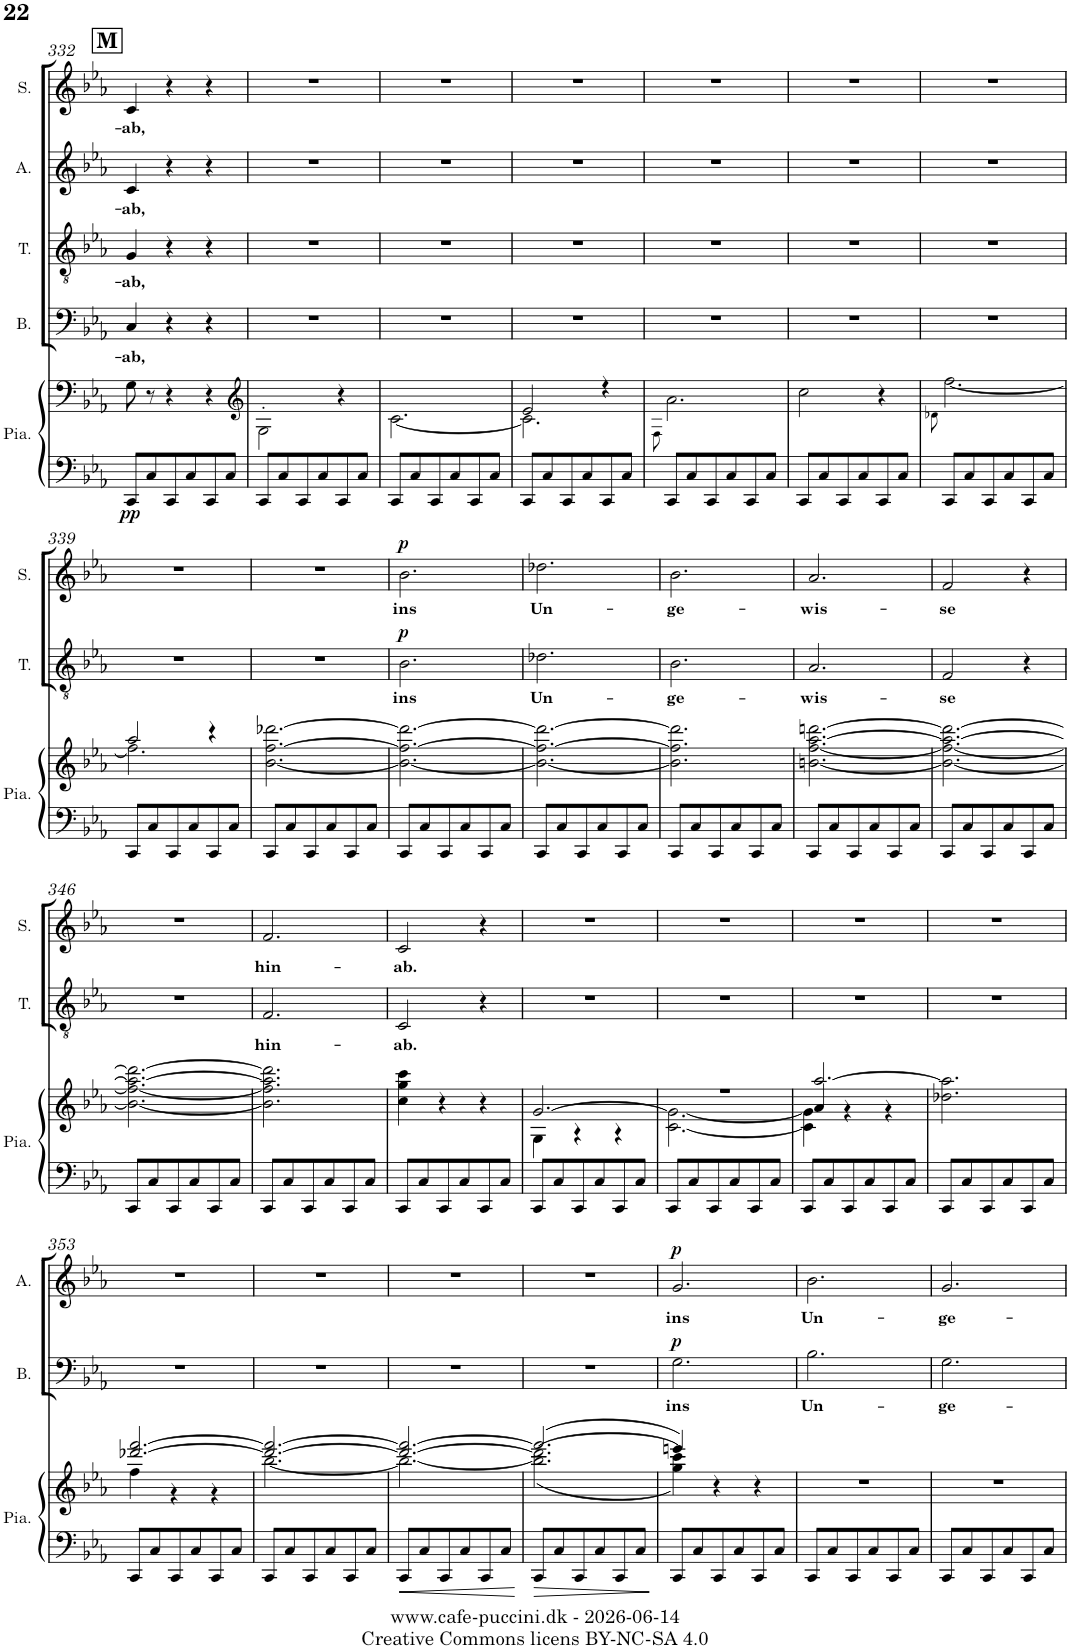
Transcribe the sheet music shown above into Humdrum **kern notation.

**kern	**kern	**dynam	**kern	**text	**dynam	**kern	**text	**dynam	**kern	**text	**dynam	**kern	**text	**dynam
*part5	*part5	*part5	*part4	*part4	*part4	*part3	*part3	*part3	*part2	*part2	*part2	*part1	*part1	*part1
*staff6	*staff5	*staff5/6	*staff4	*staff4	*staff4	*staff3	*staff3	*staff3	*staff2	*staff2	*staff2	*staff1	*staff1	*staff1
*I"Piano	*	*	*I"Basse	*	*	*I"Ténor	*	*	*I"Alto	*	*	*I"Soprano	*	*
*I'Pia.	*	*	*I'B.	*	*	*I'T.	*	*	*I'A.	*	*	*I'S.	*	*
!!LO:PB:g=z
*clefF4	*clefF4	*	*clefF4	*	*	*clefGv2	*	*	*clefG2	*	*	*clefG2	*	*
*k[b-e-a-]	*k[b-e-a-]	*	*k[b-e-a-]	*	*	*k[b-e-a-]	*	*	*k[b-e-a-]	*	*	*k[b-e-a-]	*	*
*M3/4	*M3/4	*	*M3/4	*	*	*M3/4	*	*	*M3/4	*	*	*M3/4	*	*
!!LO:REH:place=s1:a:B:cj:fs=14:t=M
=332	=332	=332	=332	=332	=332	=332	=332	=332	=332	=332	=332	=332	=332	=332
!	!	!LO:DY:b=2	!	!LO:LY:b	!	!	!LO:LY:b	!	!	!LO:LY:b	!	!	!LO:LY:b	!
8CC/L	8G\	pp	4C/	-ab,	.	4G/	-ab,	.	4c/	-ab,	.	4c/	-ab,	.
8C/	8r	.	.	.	.	.	.	.	.	.	.	.	.	.
8CC/	4r	.	4r	.	.	4r	.	.	4r	.	.	4r	.	.
8C/	.	.	.	.	.	.	.	.	.	.	.	.	.	.
8CC/	4r	.	4r	.	.	4r	.	.	4r	.	.	4r	.	.
8C/J	.	.	.	.	.	.	.	.	.	.	.	.	.	.
=333	=333	=333	=333	=333	=333	=333	=333	=333	=333	=333	=333	=333	=333	=333
*	*clefG2	*	*	*	*	*	*	*	*	*	*	*	*	*
8CC/L	2G'\	.	2.r	.	.	2.r	.	.	2.r	.	.	2.r	.	.
8C/	.	.	.	.	.	.	.	.	.	.	.	.	.	.
8CC/	.	.	.	.	.	.	.	.	.	.	.	.	.	.
8C/	.	.	.	.	.	.	.	.	.	.	.	.	.	.
8CC/	4r	.	.	.	.	.	.	.	.	.	.	.	.	.
8C/J	.	.	.	.	.	.	.	.	.	.	.	.	.	.
=334	=334	=334	=334	=334	=334	=334	=334	=334	=334	=334	=334	=334	=334	=334
8CC/L	[2.c\	.	2.r	.	.	2.r	.	.	2.r	.	.	2.r	.	.
8C/	.	.	.	.	.	.	.	.	.	.	.	.	.	.
8CC/	.	.	.	.	.	.	.	.	.	.	.	.	.	.
8C/	.	.	.	.	.	.	.	.	.	.	.	.	.	.
8CC/	.	.	.	.	.	.	.	.	.	.	.	.	.	.
8C/J	.	.	.	.	.	.	.	.	.	.	.	.	.	.
=335	=335	=335	=335	=335	=335	=335	=335	=335	=335	=335	=335	=335	=335	=335
*	*^	*	*	*	*	*	*	*	*	*	*	*	*	*
8CC/L	2e-/	2.c\]	.	2.r	.	.	2.r	.	.	2.r	.	.	2.r	.	.
8C/	.	.	.	.	.	.	.	.	.	.	.	.	.	.	.
8CC/	.	.	.	.	.	.	.	.	.	.	.	.	.	.	.
8C/	.	.	.	.	.	.	.	.	.	.	.	.	.	.	.
8CC/	4r	.	.	.	.	.	.	.	.	.	.	.	.	.	.
8C/J	.	.	.	.	.	.	.	.	.	.	.	.	.	.	.
=336	=336	=336	=336	=336	=336	=336	=336	=336	=336	=336	=336	=336	=336	=336	=336
.	.	8qF\	.	.	.	.	.	.	.	.	.	.	.	.	.
8CC/L	2.ryy	2.a-\	.	2.r	.	.	2.r	.	.	2.r	.	.	2.r	.	.
8C/	.	.	.	.	.	.	.	.	.	.	.	.	.	.	.
8CC/	.	.	.	.	.	.	.	.	.	.	.	.	.	.	.
8C/	.	.	.	.	.	.	.	.	.	.	.	.	.	.	.
8CC/	.	.	.	.	.	.	.	.	.	.	.	.	.	.	.
8C/J	.	.	.	.	.	.	.	.	.	.	.	.	.	.	.
*	*v	*v	*	*	*	*	*	*	*	*	*	*	*	*	*
=337	=337	=337	=337	=337	=337	=337	=337	=337	=337	=337	=337	=337	=337	=337
8CC/L	2cc\	.	2.r	.	.	2.r	.	.	2.r	.	.	2.r	.	.
8C/	.	.	.	.	.	.	.	.	.	.	.	.	.	.
8CC/	.	.	.	.	.	.	.	.	.	.	.	.	.	.
8C/	.	.	.	.	.	.	.	.	.	.	.	.	.	.
8CC/	4r	.	.	.	.	.	.	.	.	.	.	.	.	.
8C/J	.	.	.	.	.	.	.	.	.	.	.	.	.	.
=338	=338	=338	=338	=338	=338	=338	=338	=338	=338	=338	=338	=338	=338	=338
*	*^	*	*	*	*	*	*	*	*	*	*	*	*	*
.	.	8qd-X\	.	.	.	.	.	.	.	.	.	.	.	.	.
8CC/L	2.ryy	[2.ff\	.	2.r	.	.	2.r	.	.	2.r	.	.	2.r	.	.
8C/	.	.	.	.	.	.	.	.	.	.	.	.	.	.	.
8CC/	.	.	.	.	.	.	.	.	.	.	.	.	.	.	.
8C/	.	.	.	.	.	.	.	.	.	.	.	.	.	.	.
8CC/	.	.	.	.	.	.	.	.	.	.	.	.	.	.	.
8C/J	.	.	.	.	.	.	.	.	.	.	.	.	.	.	.
!!LO:LB:g=z
=339	=339	=339	=339	=339	=339	=339	=339	=339	=339	=339	=339	=339	=339	=339	=339
8CC/L	2aa-/	2.ff\]	.	2.r	.	.	2.r	.	.	2.r	.	.	2.r	.	.
8C/	.	.	.	.	.	.	.	.	.	.	.	.	.	.	.
8CC/	.	.	.	.	.	.	.	.	.	.	.	.	.	.	.
8C/	.	.	.	.	.	.	.	.	.	.	.	.	.	.	.
8CC/	4r	.	.	.	.	.	.	.	.	.	.	.	.	.	.
8C/J	.	.	.	.	.	.	.	.	.	.	.	.	.	.	.
*	*v	*v	*	*	*	*	*	*	*	*	*	*	*	*	*
=340	=340	=340	=340	=340	=340	=340	=340	=340	=340	=340	=340	=340	=340	=340
8CC/L	[2.b-\ [2.ff\ [2.ddd-X\	.	2.r	.	.	2.r	.	.	2.r	.	.	2.r	.	.
8C/	.	.	.	.	.	.	.	.	.	.	.	.	.	.
8CC/	.	.	.	.	.	.	.	.	.	.	.	.	.	.
8C/	.	.	.	.	.	.	.	.	.	.	.	.	.	.
8CC/	.	.	.	.	.	.	.	.	.	.	.	.	.	.
8C/J	.	.	.	.	.	.	.	.	.	.	.	.	.	.
=341	=341	=341	=341	=341	=341	=341	=341	=341	=341	=341	=341	=341	=341	=341
!	!	!	!	!	!	!	!LO:LY:b	!LO:DY:a	!	!	!	!	!LO:LY:b	!LO:DY:a
8CC/L	2.b-\_ 2.ff\_ 2.ddd-\_	.	2.r	.	.	2.B-\	ins	p	2.r	.	.	2.b-\	ins	p
8C/	.	.	.	.	.	.	.	.	.	.	.	.	.	.
8CC/	.	.	.	.	.	.	.	.	.	.	.	.	.	.
8C/	.	.	.	.	.	.	.	.	.	.	.	.	.	.
8CC/	.	.	.	.	.	.	.	.	.	.	.	.	.	.
8C/J	.	.	.	.	.	.	.	.	.	.	.	.	.	.
=342	=342	=342	=342	=342	=342	=342	=342	=342	=342	=342	=342	=342	=342	=342
!	!	!	!	!	!	!	!LO:LY:b	!	!	!	!	!	!LO:LY:b	!
8CC/L	2.b-\_ 2.ff\_ 2.ddd-\_	.	2.r	.	.	2.d-X\	Un-	.	2.r	.	.	2.dd-X\	Un-	.
8C/	.	.	.	.	.	.	.	.	.	.	.	.	.	.
8CC/	.	.	.	.	.	.	.	.	.	.	.	.	.	.
8C/	.	.	.	.	.	.	.	.	.	.	.	.	.	.
8CC/	.	.	.	.	.	.	.	.	.	.	.	.	.	.
8C/J	.	.	.	.	.	.	.	.	.	.	.	.	.	.
=343	=343	=343	=343	=343	=343	=343	=343	=343	=343	=343	=343	=343	=343	=343
!	!	!	!	!	!	!	!LO:LY:b	!	!	!	!	!	!LO:LY:b	!
8CC/L	2.b-\] 2.ff\] 2.ddd-\]	.	2.r	.	.	2.B-\	-ge-	.	2.r	.	.	2.b-\	-ge-	.
8C/	.	.	.	.	.	.	.	.	.	.	.	.	.	.
8CC/	.	.	.	.	.	.	.	.	.	.	.	.	.	.
8C/	.	.	.	.	.	.	.	.	.	.	.	.	.	.
8CC/	.	.	.	.	.	.	.	.	.	.	.	.	.	.
8C/J	.	.	.	.	.	.	.	.	.	.	.	.	.	.
=344	=344	=344	=344	=344	=344	=344	=344	=344	=344	=344	=344	=344	=344	=344
!	!	!	!	!	!	!	!LO:LY:b	!	!	!	!	!	!LO:LY:b	!
8CC/L	[2.bn\ [2.ff\ [2.aa-\ [2.dddn\	.	2.r	.	.	2.A-/	-wis-	.	2.r	.	.	2.a-/	-wis-	.
8C/	.	.	.	.	.	.	.	.	.	.	.	.	.	.
8CC/	.	.	.	.	.	.	.	.	.	.	.	.	.	.
8C/	.	.	.	.	.	.	.	.	.	.	.	.	.	.
8CC/	.	.	.	.	.	.	.	.	.	.	.	.	.	.
8C/J	.	.	.	.	.	.	.	.	.	.	.	.	.	.
=345	=345	=345	=345	=345	=345	=345	=345	=345	=345	=345	=345	=345	=345	=345
!	!	!	!	!	!	!	!LO:LY:b	!	!	!	!	!	!LO:LY:b	!
8CC/L	2.b\_ 2.ff\_ 2.aa-\_ 2.ddd\_	.	2.r	.	.	2F/	-se	.	2.r	.	.	2f/	-se	.
8C/	.	.	.	.	.	.	.	.	.	.	.	.	.	.
8CC/	.	.	.	.	.	.	.	.	.	.	.	.	.	.
8C/	.	.	.	.	.	.	.	.	.	.	.	.	.	.
8CC/	.	.	.	.	.	4r	.	.	.	.	.	4r	.	.
8C/J	.	.	.	.	.	.	.	.	.	.	.	.	.	.
!!LO:LB:g=z
=346	=346	=346	=346	=346	=346	=346	=346	=346	=346	=346	=346	=346	=346	=346
8CC/L	2.b\_ 2.ff\_ 2.aa-\_ 2.ddd\_	.	2.r	.	.	2.r	.	.	2.r	.	.	2.r	.	.
8C/	.	.	.	.	.	.	.	.	.	.	.	.	.	.
8CC/	.	.	.	.	.	.	.	.	.	.	.	.	.	.
8C/	.	.	.	.	.	.	.	.	.	.	.	.	.	.
8CC/	.	.	.	.	.	.	.	.	.	.	.	.	.	.
8C/J	.	.	.	.	.	.	.	.	.	.	.	.	.	.
=347	=347	=347	=347	=347	=347	=347	=347	=347	=347	=347	=347	=347	=347	=347
!	!	!	!	!	!	!	!LO:LY:b	!	!	!	!	!	!LO:LY:b	!
8CC/L	2.b\] 2.ff\] 2.aa-\] 2.ddd\]	.	2.r	.	.	2.F/	hin-	.	2.r	.	.	2.f/	hin-	.
8C/	.	.	.	.	.	.	.	.	.	.	.	.	.	.
8CC/	.	.	.	.	.	.	.	.	.	.	.	.	.	.
8C/	.	.	.	.	.	.	.	.	.	.	.	.	.	.
8CC/	.	.	.	.	.	.	.	.	.	.	.	.	.	.
8C/J	.	.	.	.	.	.	.	.	.	.	.	.	.	.
=348	=348	=348	=348	=348	=348	=348	=348	=348	=348	=348	=348	=348	=348	=348
!	!	!	!	!	!	!	!LO:LY:b	!	!	!	!	!	!LO:LY:b	!
8CC/L	4cc\ 4gg\ 4ccc\	.	2.r	.	.	2C/	-ab.	.	2.r	.	.	2c/	-ab.	.
8C/	.	.	.	.	.	.	.	.	.	.	.	.	.	.
8CC/	4r	.	.	.	.	.	.	.	.	.	.	.	.	.
8C/	.	.	.	.	.	.	.	.	.	.	.	.	.	.
8CC/	4r	.	.	.	.	4r	.	.	.	.	.	4r	.	.
8C/J	.	.	.	.	.	.	.	.	.	.	.	.	.	.
=349	=349	=349	=349	=349	=349	=349	=349	=349	=349	=349	=349	=349	=349	=349
*	*^	*	*	*	*	*	*	*	*	*	*	*	*	*
8CC/L	[2.g/	4G\	.	2.r	.	.	2.r	.	.	2.r	.	.	2.r	.	.
8C/	.	.	.	.	.	.	.	.	.	.	.	.	.	.	.
8CC/	.	4r	.	.	.	.	.	.	.	.	.	.	.	.	.
8C/	.	.	.	.	.	.	.	.	.	.	.	.	.	.	.
8CC/	.	4r	.	.	.	.	.	.	.	.	.	.	.	.	.
8C/J	.	.	.	.	.	.	.	.	.	.	.	.	.	.	.
=350	=350	=350	=350	=350	=350	=350	=350	=350	=350	=350	=350	=350	=350	=350	=350
8CC/L	2.r	[2.c\ 2.g\_	.	2.r	.	.	2.r	.	.	2.r	.	.	2.r	.	.
8C/	.	.	.	.	.	.	.	.	.	.	.	.	.	.	.
8CC/	.	.	.	.	.	.	.	.	.	.	.	.	.	.	.
8C/	.	.	.	.	.	.	.	.	.	.	.	.	.	.	.
8CC/	.	.	.	.	.	.	.	.	.	.	.	.	.	.	.
8C/J	.	.	.	.	.	.	.	.	.	.	.	.	.	.	.
=351	=351	=351	=351	=351	=351	=351	=351	=351	=351	=351	=351	=351	=351	=351	=351
*	*	*^	*	*	*	*	*	*	*	*	*	*	*	*	*
8CC/L	[2.aa-/	4c\] 4g\]	4a-/	.	2.r	.	.	2.r	.	.	2.r	.	.	2.r	.	.
8C/	.	.	.	.	.	.	.	.	.	.	.	.	.	.	.	.
8CC/	.	4r	2ryy	.	.	.	.	.	.	.	.	.	.	.	.	.
8C/	.	.	.	.	.	.	.	.	.	.	.	.	.	.	.	.
8CC/	.	4r	.	.	.	.	.	.	.	.	.	.	.	.	.	.
8C/J	.	.	.	.	.	.	.	.	.	.	.	.	.	.	.	.
*	*v	*v	*v	*	*	*	*	*	*	*	*	*	*	*	*	*
=352	=352	=352	=352	=352	=352	=352	=352	=352	=352	=352	=352	=352	=352	=352
8CC/L	2.dd-X\ 2.aa-\]	.	2.r	.	.	2.r	.	.	2.r	.	.	2.r	.	.
8C/	.	.	.	.	.	.	.	.	.	.	.	.	.	.
8CC/	.	.	.	.	.	.	.	.	.	.	.	.	.	.
8C/	.	.	.	.	.	.	.	.	.	.	.	.	.	.
8CC/	.	.	.	.	.	.	.	.	.	.	.	.	.	.
8C/J	.	.	.	.	.	.	.	.	.	.	.	.	.	.
!!LO:LB:g=z
=353	=353	=353	=353	=353	=353	=353	=353	=353	=353	=353	=353	=353	=353	=353
*	*^	*	*	*	*	*	*	*	*	*	*	*	*	*
8CC/L	[2.ddd-X/ [2.fff/	4ff\	.	2.r	.	.	2.r	.	.	2.r	.	.	2.r	.	.
8C/	.	.	.	.	.	.	.	.	.	.	.	.	.	.	.
8CC/	.	4r	.	.	.	.	.	.	.	.	.	.	.	.	.
8C/	.	.	.	.	.	.	.	.	.	.	.	.	.	.	.
8CC/	.	4r	.	.	.	.	.	.	.	.	.	.	.	.	.
8C/J	.	.	.	.	.	.	.	.	.	.	.	.	.	.	.
=354	=354	=354	=354	=354	=354	=354	=354	=354	=354	=354	=354	=354	=354	=354	=354
8CC/L	2.ddd-/_ 2.fff/_	[2.bb-\	.	2.r	.	.	2.r	.	.	2.r	.	.	2.r	.	.
8C/	.	.	.	.	.	.	.	.	.	.	.	.	.	.	.
8CC/	.	.	.	.	.	.	.	.	.	.	.	.	.	.	.
8C/	.	.	.	.	.	.	.	.	.	.	.	.	.	.	.
8CC/	.	.	.	.	.	.	.	.	.	.	.	.	.	.	.
8C/J	.	.	.	.	.	.	.	.	.	.	.	.	.	.	.
=355	=355	=355	=355	=355	=355	=355	=355	=355	=355	=355	=355	=355	=355	=355	=355
8CC/L	2.ddd-/_ 2.fff/_	2.bb-\_	.	2.r	.	.	2.r	.	.	2.r	.	.	2.r	.	.
8C/	.	.	.	.	.	.	.	.	.	.	.	.	.	.	.
8CC/	.	.	.	.	.	.	.	.	.	.	.	.	.	.	.
8C/	.	.	.	.	.	.	.	.	.	.	.	.	.	.	.
8CC/	.	.	.	.	.	.	.	.	.	.	.	.	.	.	.
8C/J	.	.	.	.	.	.	.	.	.	.	.	.	.	.	.
=356	=356	=356	=356	=356	=356	=356	=356	=356	=356	=356	=356	=356	=356	=356	=356
8CC/L	(>2.fff/]	(>(<2.bb-\] 2.ddd-\]	.	2.r	.	.	2.r	.	.	2.r	.	.	2.r	.	.
8C/	.	.	.	.	.	.	.	.	.	.	.	.	.	.	.
8CC/	.	.	.	.	.	.	.	.	.	.	.	.	.	.	.
8C/	.	.	.	.	.	.	.	.	.	.	.	.	.	.	.
8CC/	.	.	.	.	.	.	.	.	.	.	.	.	.	.	.
8C/J	.	.	.	.	.	.	.	.	.	.	.	.	.	.	.
=357	=357	=357	=357	=357	=357	=357	=357	=357	=357	=357	=357	=357	=357	=357	=357
!	!	!	!	!	!LO:LY:b	!LO:DY:a	!	!	!	!	!LO:LY:b	!LO:DY:a	!	!	!
8CC/L	4eeen/)	4gg\ 4ccc\))	.	2.G\	ins	p	2.r	.	.	2.g/	ins	p	2.r	.	.
8C/	.	.	.	.	.	.	.	.	.	.	.	.	.	.	.
8CC/	4r	4ryy	.	.	.	.	.	.	.	.	.	.	.	.	.
8C/	.	.	.	.	.	.	.	.	.	.	.	.	.	.	.
8CC/	4r	4ryy	.	.	.	.	.	.	.	.	.	.	.	.	.
8C/J	.	.	.	.	.	.	.	.	.	.	.	.	.	.	.
*	*v	*v	*	*	*	*	*	*	*	*	*	*	*	*	*
=358	=358	=358	=358	=358	=358	=358	=358	=358	=358	=358	=358	=358	=358	=358
!	!	!	!	!LO:LY:b	!	!	!	!	!	!LO:LY:b	!	!	!	!
8CC/L	2.r	.	2.B-\	Un-	.	2.r	.	.	2.b-\	Un-	.	2.r	.	.
8C/	.	.	.	.	.	.	.	.	.	.	.	.	.	.
8CC/	.	.	.	.	.	.	.	.	.	.	.	.	.	.
8C/	.	.	.	.	.	.	.	.	.	.	.	.	.	.
8CC/	.	.	.	.	.	.	.	.	.	.	.	.	.	.
8C/J	.	.	.	.	.	.	.	.	.	.	.	.	.	.
=359	=359	=359	=359	=359	=359	=359	=359	=359	=359	=359	=359	=359	=359	=359
!	!	!	!	!LO:LY:b	!	!	!	!	!	!LO:LY:b	!	!	!	!
8CC/L	2.r	.	2.G\	-ge-	.	2.r	.	.	2.g/	-ge-	.	2.r	.	.
8C/	.	.	.	.	.	.	.	.	.	.	.	.	.	.
8CC/	.	.	.	.	.	.	.	.	.	.	.	.	.	.
8C/	.	.	.	.	.	.	.	.	.	.	.	.	.	.
8CC/	.	.	.	.	.	.	.	.	.	.	.	.	.	.
8C/J	.	.	.	.	.	.	.	.	.	.	.	.	.	.
=	=	=	=	=	=	=	=	=	=	=	=	=	=	=
*-	*-	*-	*-	*-	*-	*-	*-	*-	*-	*-	*-	*-	*-	*-
